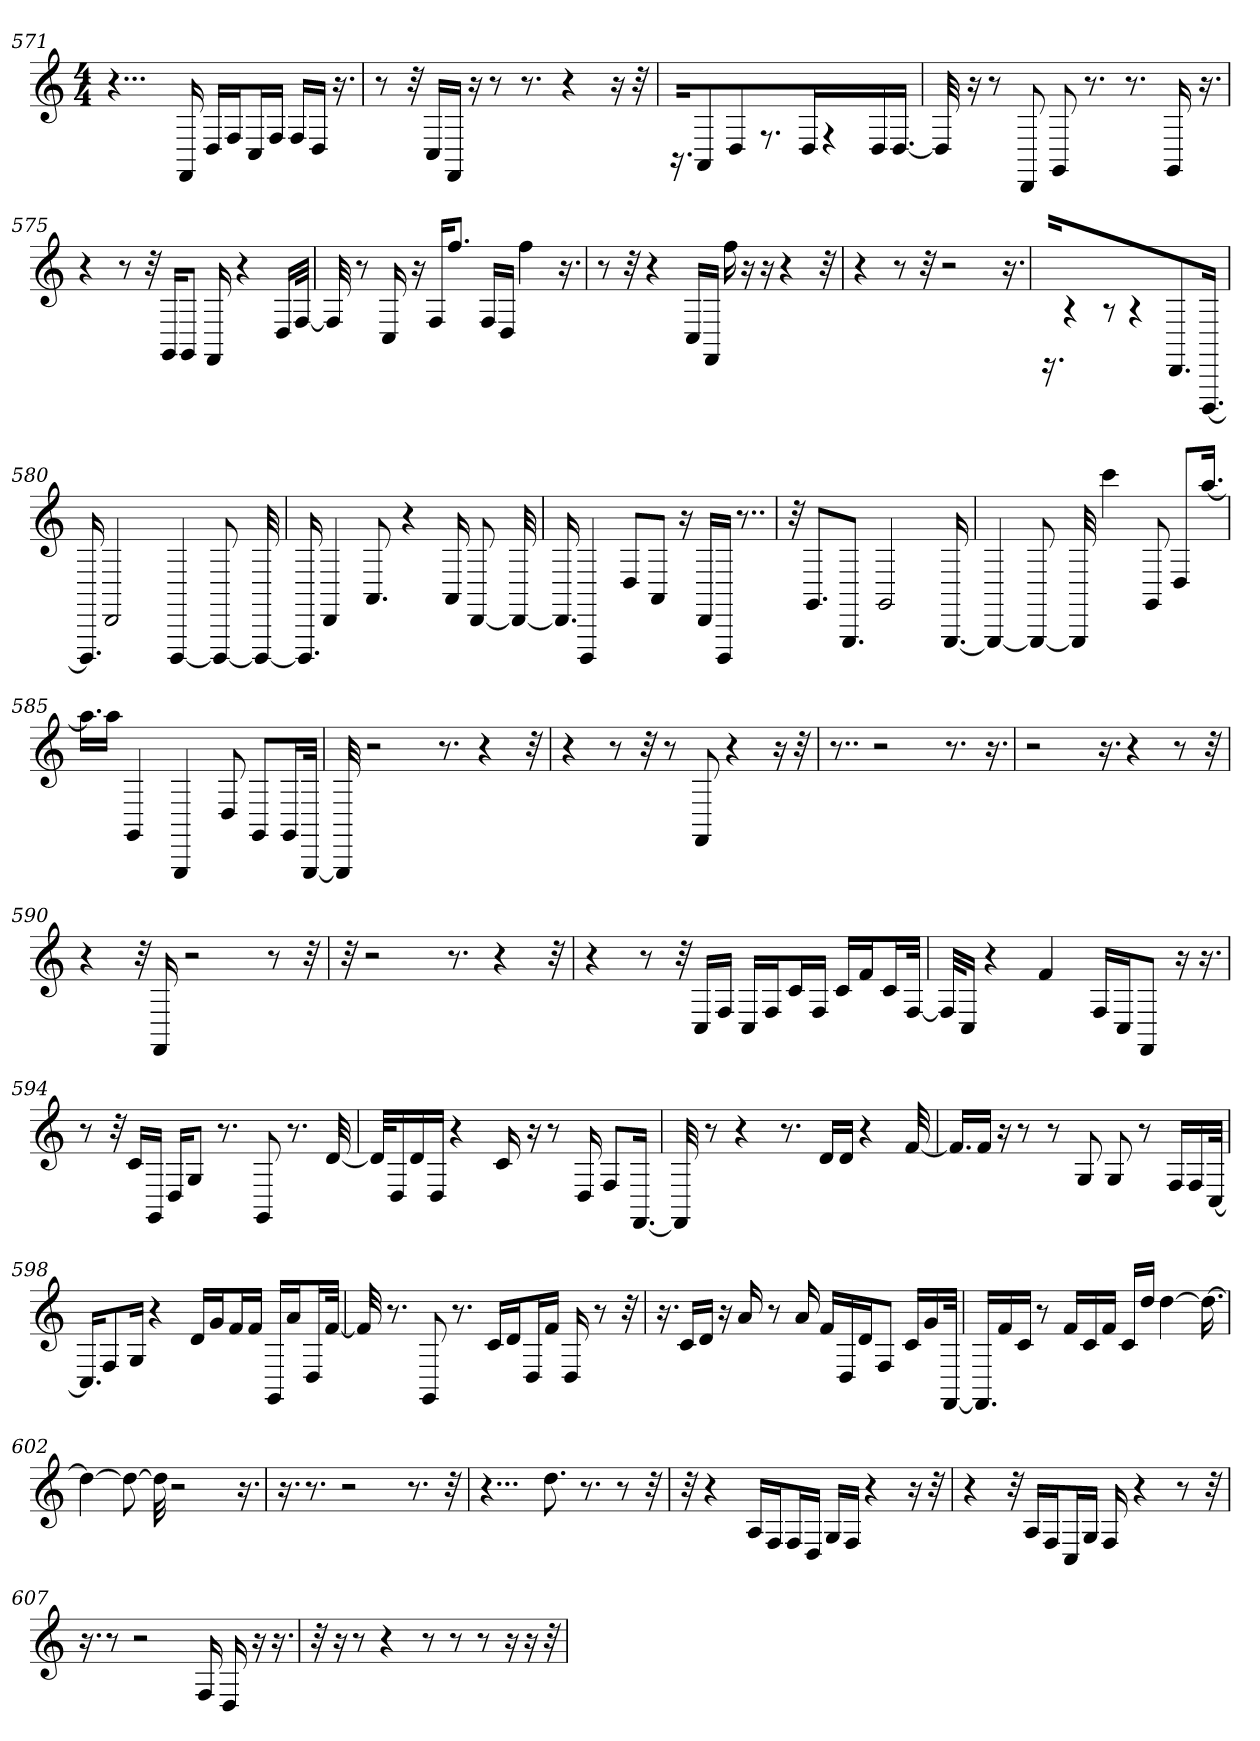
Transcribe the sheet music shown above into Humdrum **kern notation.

**kern
*part1
*staff1
*clefG2
*M4/4
=571
4...r
16FF
16D/LL
16F/J
16C/L
16F/JJ
16F/LL
16D/JJ
16.r
=572
8r
32r
16C/LL
16FF/JJ
16r
8r
8.r
4r
16r
32r
=573
16.r
8AA/L
8D/J
8.r
16D
4r
16D/KL
[16.D/JJ
=574
32D]
16r
8r
8DD
8GG
8.r
8.r
16GG
16.r
=575
4r
8r
32r
16GG/KL
8GG/J
16FF
4r
16D/LL
[32F/JJk
=576
32F]
8r
16C
16r
16F/KL
8.ff/J
16F/LL
16D/JJ
4ff
16.r
=577
8r
32r
4r
16C/LL
16FF/JJ
16ff
16r
16r
4r
32r
=578
4r
8r
32r
2r
16.r
=579
16.r
4r
8r
4r
8.DD
[16.DDDJk
=580
16.DDD]
2DD
[4DDD
8DDD_
32DDD_
=581
16.DDD]
4DD
8.AA
4r
16AA
[8DD
32DD_
=582
16.DD]
4DDD
8D/L
8AA/J
16r
16DD/LL
16DDD/JJ
8..r
=583
32r
8.GG/L
8.GGG/J
2GG
[16.GGG
=584
4GGG_
8GGG_
32GGG]
4ccc
8GG
8D/L
[16.aa/Jk
=585
16.aa\LL]
16aa\JJ
4GG
4GGG
8D
8GG/L
16GG/L
[32GGG/JJk
=586
32GGG]
2r
8.r
4r
32r
=587
4r
8r
32r
8r
8FF
4r
16r
32r
=588
8..r
2r
8.r
16.r
=589
2r
16.r
4r
8r
32r
=590
4r
32r
16FF
2r
8r
32r
=591
32r
2r
8.r
4r
32r
=592
4r
8r
32r
16C/LL
16F/JJ
16C/LL
16F/J
16c/L
16F/JJ
16c/LL
16f/J
16c/L
[32F/JJk
=593
32F/KLL]
16C/JJ
4r
4f
16F/KL
16C/K
8FF/J
16r
16.r
=594
8r
32r
16c/LL
16GG/JJ
16D/KL
8G/J
8.r
8GG
8.r
[32d
=595
32d/KLL]
16D/
16d/
16D/JJ
4r
16c
16r
8r
16D
8F/L
[16.FF/Jk
=596
32FF]
8r
4r
8.r
16d/LL
16d/JJ
4r
[32f
=597
16.f/LL]
16f/JJ
16r
8r
8r
8G
8G
8r
16F/LL
16F/
[32C/JJk
=598
16.C/KL]
8F/
16G/Jk
4r
16d/LL
16g/J
16f/L
16f/JJ
16GG/LL
16a/J
16D/L
[32f/JJk
=599
32f]
8.r
8GG
8.r
16c/LL
16d/J
16D/L
16f/JJ
16D
8r
32r
=600
16.r
16c/LL
16d/JJ
16r
16a
8r
16a
16f/LL
16D/J
16d/K
8F/J
16c/LL
16g/
[32FF/JJk
=601
16.FF/LL]
16f/
16c/JJ
8r
16f/LL
16c/
16f/JJ
16c/LL
16dd/JJ
[4dd
16.dd_
=602
4dd_
8dd_
32dd]
2r
16.r
=603
16.r
8.r
2r
8.r
32r
=604
4...r
8.dd
8.r
8r
32r
=605
32r
4r
16A/LL
16F/J
16F/L
16D/JJ
16G/LL
16F/JJ
4r
16r
32r
=606
4r
32r
16A/LL
16F/J
16C/L
16G/JJ
16F
4r
8r
32r
=607
16.r
8r
2r
16F
16D
16r
16.r
=608
32r
16r
8r
4r
8r
8r
8r
16r
16r
32r
=
*-
